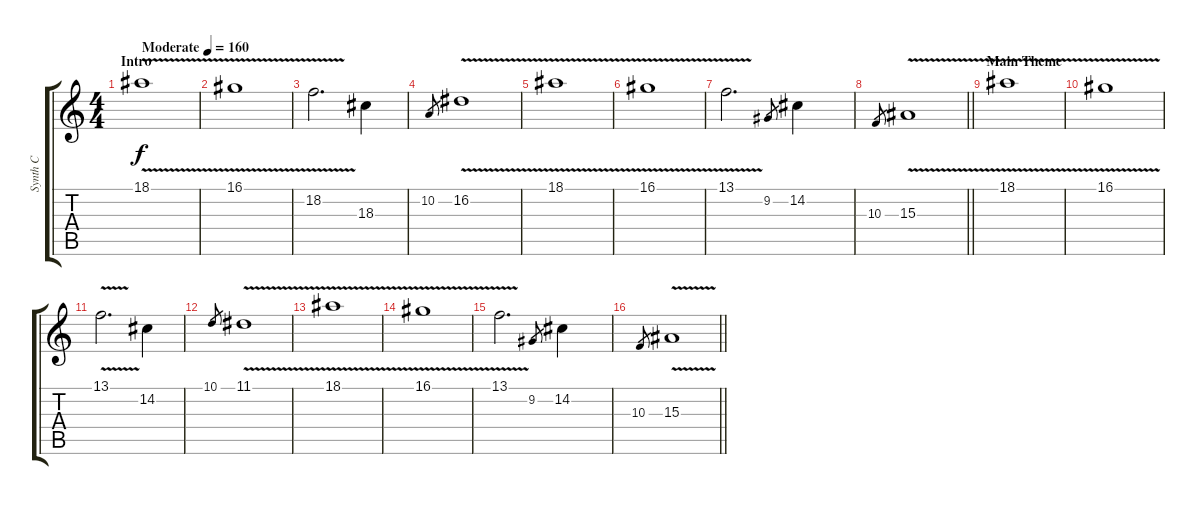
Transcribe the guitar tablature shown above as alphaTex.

\track ("Synth C" "Synth C") {instrument panflute}
\staff {score tabs}
\tuning (E4 B3 G3 D3 A2 E2) {hide}
\ts (4 4)
\section ("" "Intro")
\tempo (160 "Moderate")
\clef g2
\ks c
18.1{v}.1{dy f instrument panflute} |
16.1{v}.1 |
18.2{v}.2{d} 18.3.4 |
10.2.8{gr} 16.2{v}.1 |
18.1{v}.1 |
16.1{v}.1 |
13.1{v}.2{d} 9.2.8{gr} 14.2.4 |
\barLineRight lightlight
10.3.8{gr} 15.3{v}.1 |
\section ("" "Main Theme")
18.1{v}.1 |
16.1{v}.1 |
13.1{v}.2{d} 14.2.4 |
10.1.8{gr} 11.1{v}.1 |
18.1{v}.1 |
16.1{v}.1 |
13.1{v}.2{d} 9.2.8{gr} 14.2.4 |
\barLineRight lightlight
10.3.8{gr} 15.3{v}.1
